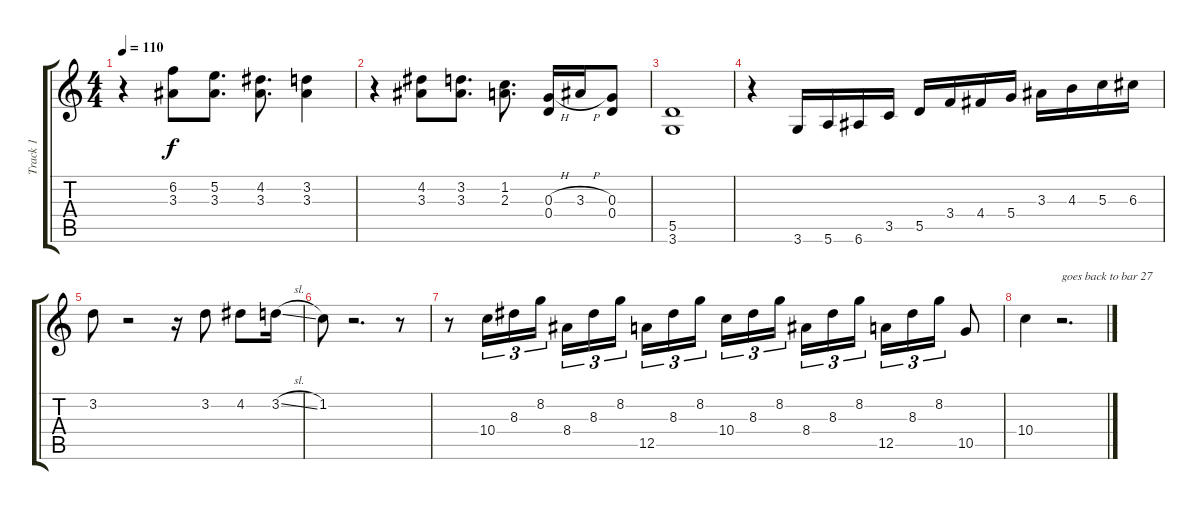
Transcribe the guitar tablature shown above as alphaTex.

\track ("Track 1" "Track 1") {instrument acousticguitarnylon}
\staff {score tabs}
\tuning (E4 B3 G3 D3 A2 E2) {hide}
\ts (4 4)
\tempo 110
\clef g2
\ks c
r.4{dy f} (6.2 3.3).8 (5.2 3.3).8{d} (4.2 3.3).8{d} (3.2 3.3).4 |
r.4 (4.2 3.3).8 (3.2 3.3).8{d} (1.2 2.3).8{d} (0.3{h} 0.4).16 3.3{h}.16 (0.3 0.4).8 |
(5.5 3.6).1 |
r.4 3.6.16 5.6.16 6.6.16 3.5.16 5.5.16 3.4.16 4.4.16 5.4.16 3.3.16 4.3.16 5.3.16 6.3.16 |
3.2.8 r.2 r.16 3.2.8 4.2.8 3.2{sl}.16 |
1.2.8 r.2{d} r.8 |
r.8 10.4.16{tu (3 2)} 8.3.16{tu (3 2)} 8.2.16{tu (3 2)} 8.4.16{tu (3 2)} 8.3.16{tu (3 2)} 8.2.16{tu (3 2) beam splitsecondary} 12.5.16{tu (3 2)} 8.3.16{tu (3 2)} 8.2.16{tu (3 2)} 10.4.16{tu (3 2)} 8.3.16{tu (3 2)} 8.2.16{tu (3 2) beam splitsecondary} 8.4.16{tu (3 2)} 8.3.16{tu (3 2)} 8.2.16{tu (3 2)} 12.5.16{tu (3 2)} 8.3.16{tu (3 2)} 8.2.16{tu (3 2)} 10.5.8 |
10.4.4 r.2{d txt "goes back to bar 27"}
